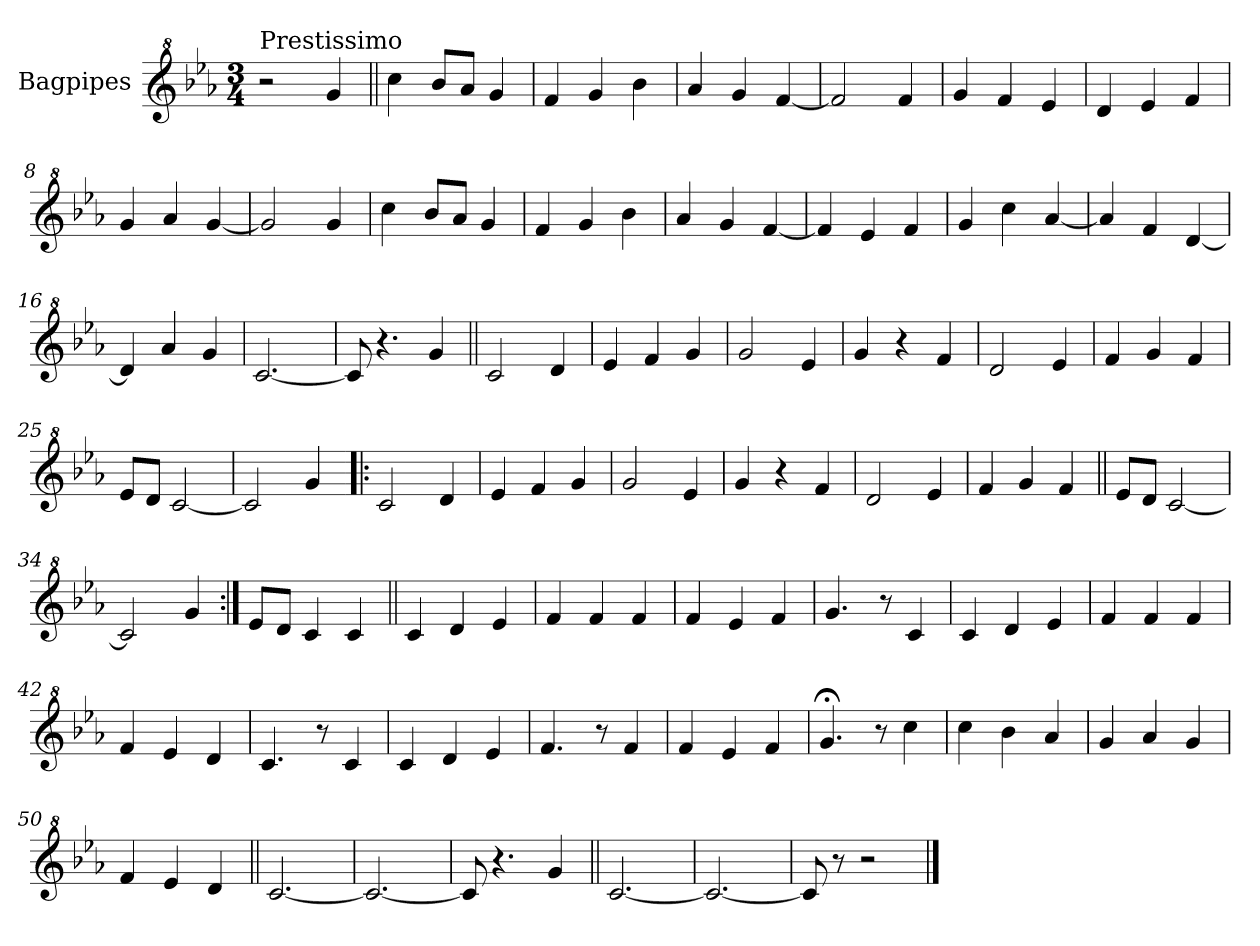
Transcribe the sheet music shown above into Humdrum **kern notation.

**kern
*part1
*staff1
*I"Bagpipes
*I'Bag
*clefG^2
*k[b-e-a-]
*E-:
*M3/4
=1
!LO:TX:a:t=Prestissimo
2r
4gg/
=2||
4ccc\
8bb-/L
8aa-/J
4gg/
=3
4ff/
4gg/
4bb-\
=4
4aa-/
4gg/
[4ff/
=5
2ff/]
4ff/
=6
4gg/
4ff/
4ee-/
=7
4dd/
4ee-/
4ff/
=8
4gg/
4aa-/
[4gg/
=9
2gg/]
4gg/
=10
4ccc\
8bb-/L
8aa-/J
4gg/
=11
4ff/
4gg/
4bb-\
=12
4aa-/
4gg/
[4ff/
!!LO:LB:g=z
=13
4ff/]
4ee-/
4ff/
=14
4gg/
4ccc\
[4aa-/
=15
4aa-/]
4ff/
[4dd/
=16
4dd/]
4aa-/
4gg/
=17
[2.cc/
=18
8cc/]
4.r
4gg/
=19||
2cc/
4dd/
=20
4ee-/
4ff/
4gg/
=21
2gg/
4ee-/
=22
4gg/
4r
4ff/
=23
2dd/
4ee-/
=24
4ff/
4gg/
4ff/
=25
8ee-/L
8dd/J
[2cc/
!!LO:LB:g=z
=26
2cc/]
4gg/
=27!|:
2cc/
4dd/
=28
4ee-/
4ff/
4gg/
=29
2gg/
4ee-/
=30
4gg/
4r
4ff/
=31
2dd/
4ee-/
=32
4ff/
4gg/
4ff/
=33||
8ee-/L
8dd/J
[2cc/
=34
2cc/]
4gg/
=35:|!
8ee-/L
8dd/J
4cc/
4cc/
=36||
4cc/
4dd/
4ee-/
=37
4ff/
4ff/
4ff/
=38
4ff/
4ee-/
4ff/
!!LO:LB:g=z
=39
4.gg/
8r
4cc/
=40
4cc/
4dd/
4ee-/
=41
4ff/
4ff/
4ff/
=42
4ff/
4ee-/
4dd/
=43
4.cc/
8r
4cc/
=44
4cc/
4dd/
4ee-/
=45
4.ff/
8r
4ff/
=46
4ff/
4ee-/
4ff/
=47
4.gg;</
8r
4ccc\
=48
4ccc\
4bb-\
4aa-/
=49
4gg/
4aa-/
4gg/
=50
4ff/
4ee-/
4dd/
!!LO:LB:g=z
=51||
[2.cc/
=52
2.cc/_
=53
8cc/]
4.r
4gg/
=54||
[2.cc/
=55
2.cc/_
=56
8cc/]
8r
2r
==
*-
